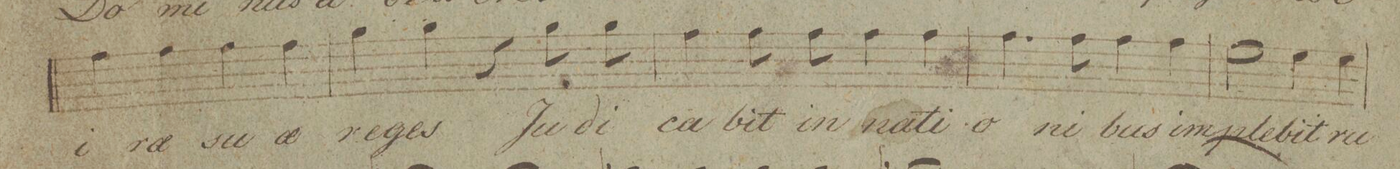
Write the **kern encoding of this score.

**kern	**text	**dynam
*I"Canto.	*	*
*clefC1	*	*
*k[]	*	*
*met(c|)	*	*
*M2/2	*	*
4dd\	i-	.
4dd\	-ræ	.
4dd\	su-	.
4dd\	-æ	.
=51	=51	=51
4ee\	re-	.
4ee\	-ges	.
4r	.	.
8ee\	Ju-	.
8ee\	-di-	.
=52	=52	=52
4dd\	-ca-	.
8dd\	-bit	.
8dd\	in	.
4dd\	na-	.
4dd\	-ti-	.
=53	=53	=53
4.dd\	-o-	.
8dd\	-ni-	.
4dd\	-bus	.
4dd\	im-	.
=54	=54	=54
2cc\	-ple-	.
4cc\	-bit	.
4cc\	ru-	.
=55	=55	=55
*-	*-	*-
